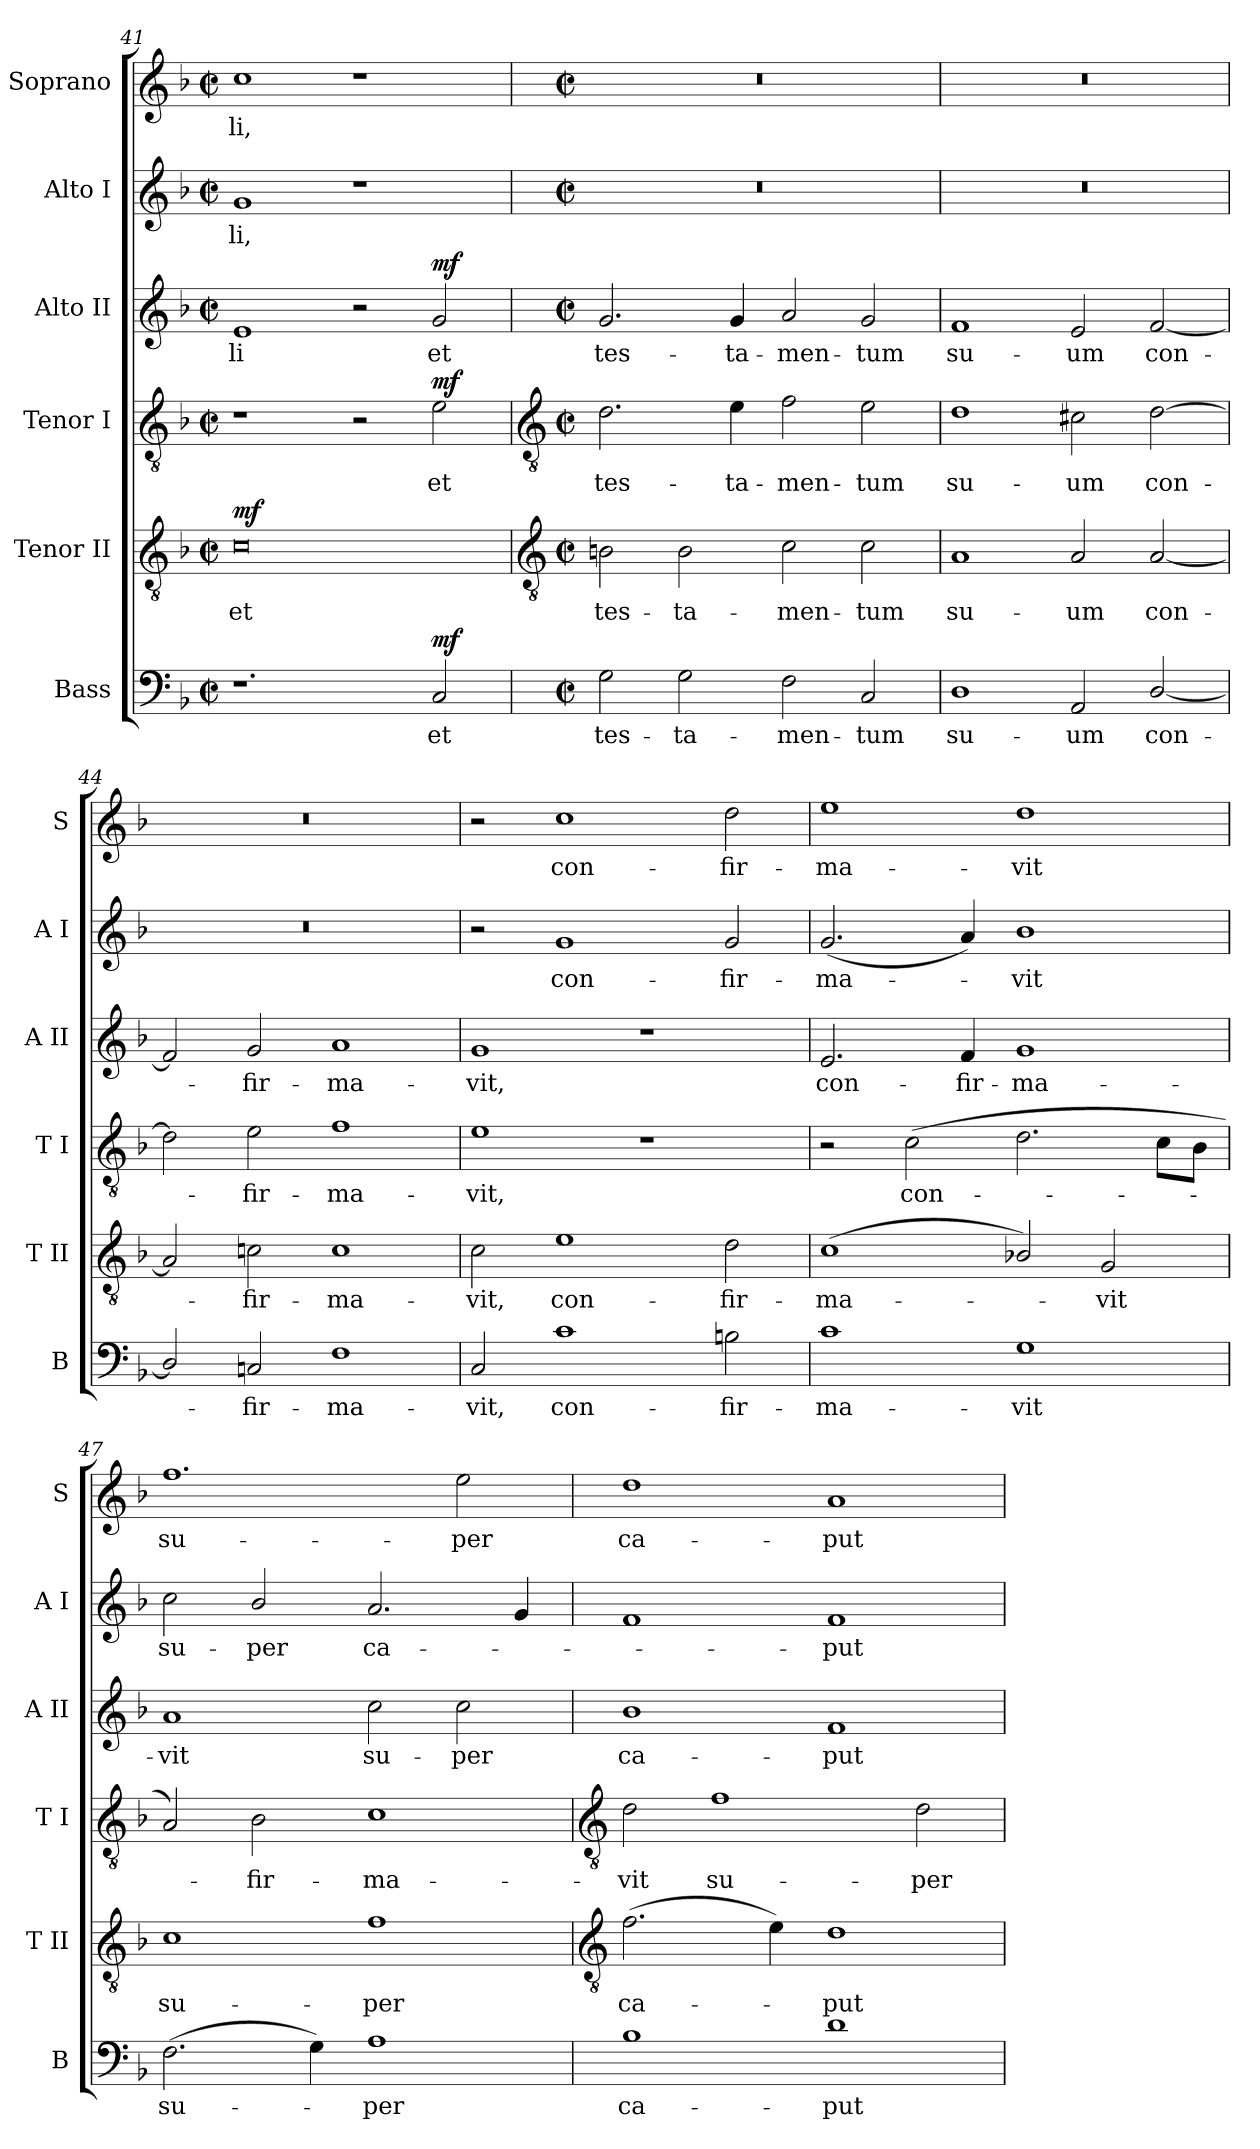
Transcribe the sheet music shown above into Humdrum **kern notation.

**kern	**text	**dynam	**kern	**text	**dynam	**kern	**text	**dynam	**kern	**text	**dynam	**kern	**text	**kern	**text
*part6	*part6	*part6	*part5	*part5	*part5	*part4	*part4	*part4	*part3	*part3	*part3	*part2	*part2	*part1	*part1
*staff6	*staff6	*staff6	*staff5	*staff5	*staff5	*staff4	*staff4	*staff4	*staff3	*staff3	*staff3	*staff2	*staff2	*staff1	*staff1
*I"Bass	*	*	*I"Tenor II	*	*	*I"Tenor I	*	*	*I"Alto II	*	*	*I"Alto I	*	*I"Soprano	*
*I'B	*	*	*I'T II	*	*	*I'T I	*	*	*I'A II	*	*	*I'A I	*	*I'S	*
*clefF4	*	*	*clefGv2	*	*	*clefGv2	*	*	*clefG2	*	*	*clefG2	*	*clefG2	*
*k[b-]	*	*	*k[b-]	*	*	*k[b-]	*	*	*k[b-]	*	*	*k[b-]	*	*k[b-]	*
*F:	*	*	*F:	*	*	*F:	*	*	*F:	*	*	*F:	*	*F:	*
*M4/2	*	*	*M4/2	*	*	*M4/2	*	*	*M4/2	*	*	*M4/2	*	*M4/2	*
*met(c|)	*	*	*met(c|)	*	*	*met(c|)	*	*	*met(c|)	*	*	*met(c|)	*	*met(c|)	*
=41	=41	=41	=41	=41	=41	=41	=41	=41	=41	=41	=41	=41	=41	=41	=41
!	!	!	!	!LO:LY:b	!LO:DY:b	!	!	!	!	!LO:LY:b	!	!	!LO:LY:b	!	!LO:LY:b
1.r	.	.	0c	et	mf	1r	.	.	1e	li	.	1g	li,	1cc	-li,
.	.	.	.	.	.	2r	.	.	2r	.	.	1r	.	1r	.
!	!LO:LY:b	!LO:DY:b	!	!	!	!	!LO:LY:b	!LO:DY:b	!	!LO:LY:b	!LO:DY:b	!	!	!	!
2C	et	mf	.	.	.	2e	et	mf	2g	et	mf	.	.	.	.
!!LO:LB:g=z
=42	=42	=42	=42	=42	=42	=42	=42	=42	=42	=42	=42	=42	=42	=42	=42
*	*	*	*clefGv2	*	*	*clefGv2	*	*	*	*	*	*	*	*	*
*M4/2	*	*	*M4/2	*	*	*M4/2	*	*	*M4/2	*	*	*M4/2	*	*M4/2	*
*met(c|)	*	*	*met(c|)	*	*	*met(c|)	*	*	*met(c|)	*	*	*met(c|)	*	*met(c|)	*
!	!LO:LY:b	!	!	!LO:LY:b	!	!	!LO:LY:b	!	!	!LO:LY:b	!	!	!	!	!
2G	tes-	.	2Bn	tes-	.	2.d	tes-	.	2.g	tes-	.	0r	.	0r	.
!	!LO:LY:b	!	!	!LO:LY:b	!	!	!	!	!	!	!	!	!	!	!
2G	-ta-	.	2B	-ta-	.	.	.	.	.	.	.	.	.	.	.
!	!	!	!	!	!	!	!LO:LY:b	!	!	!LO:LY:b	!	!	!	!	!
.	.	.	.	.	.	4e	-ta-	.	4g	-ta-	.	.	.	.	.
!	!LO:LY:b	!	!	!LO:LY:b	!	!	!LO:LY:b	!	!	!LO:LY:b	!	!	!	!	!
2F	-men-	.	2c	-men-	.	2f	-men-	.	2a	-men-	.	.	.	.	.
!	!LO:LY:b	!	!	!LO:LY:b	!	!	!LO:LY:b	!	!	!LO:LY:b	!	!	!	!	!
2C	-tum	.	2c	-tum	.	2e	-tum	.	2g	-tum	.	.	.	.	.
=43	=43	=43	=43	=43	=43	=43	=43	=43	=43	=43	=43	=43	=43	=43	=43
!	!LO:LY:b	!	!	!LO:LY:b	!	!	!LO:LY:b	!	!	!LO:LY:b	!	!	!	!	!
1D	su-	.	1A	su-	.	1d	su-	.	1f	su-	.	0r	.	0r	.
!	!LO:LY:b	!	!	!LO:LY:b	!	!	!LO:LY:b	!	!	!LO:LY:b	!	!	!	!	!
2AA	-um	.	2A	-um	.	2c#X	-um	.	2e	-um	.	.	.	.	.
!	!LO:LY:b	!	!	!LO:LY:b	!	!	!LO:LY:b	!	!	!LO:LY:b	!	!	!	!	!
[2D/	con-	.	[2A	con-	.	[2d	con-	.	[2f	con-	.	.	.	.	.
=44	=44	=44	=44	=44	=44	=44	=44	=44	=44	=44	=44	=44	=44	=44	=44
2D/]	.	.	2A]	.	.	2d]	.	.	2f]	.	.	0r	.	0r	.
!	!LO:LY:b	!	!	!LO:LY:b	!	!	!LO:LY:b	!	!	!LO:LY:b	!	!	!	!	!
2Cn	fir-	.	2cn	fir-	.	2e	fir-	.	2g	fir-	.	.	.	.	.
!	!LO:LY:b	!	!	!LO:LY:b	!	!	!LO:LY:b	!	!	!LO:LY:b	!	!	!	!	!
1F	-ma-	.	1c	-ma-	.	1f	-ma-	.	1a	-ma-	.	.	.	.	.
=45	=45	=45	=45	=45	=45	=45	=45	=45	=45	=45	=45	=45	=45	=45	=45
!	!LO:LY:b	!	!	!LO:LY:b	!	!	!LO:LY:b	!	!	!LO:LY:b	!	!	!	!	!
2C	-vit,	.	2c	-vit,	.	1e	-vit,	.	1g	-vit,	.	2r	.	2r	.
!	!LO:LY:b	!	!	!LO:LY:b	!	!	!	!	!	!	!	!	!LO:LY:b	!	!LO:LY:b
1c	con-	.	1e	con-	.	.	.	.	.	.	.	1g	con-	1cc	con-
.	.	.	.	.	.	1r	.	.	1r	.	.	.	.	.	.
!	!LO:LY:b	!	!	!LO:LY:b	!	!	!	!	!	!	!	!	!LO:LY:b	!	!LO:LY:b
2Bn	-fir-	.	2d	-fir-	.	.	.	.	.	.	.	2g	-fir-	2dd	-fir-
=46	=46	=46	=46	=46	=46	=46	=46	=46	=46	=46	=46	=46	=46	=46	=46
!	!LO:LY:b	!	!	!LO:LY:b	!	!	!	!	!	!LO:LY:b	!	!	!LO:LY:b	!	!LO:LY:b
1c	-ma-	.	(<1c	-ma-	.	2r	.	.	2.e	con-	.	(<2.g	-ma-	1ee	-ma-
!	!	!	!	!	!	!	!LO:LY:b	!	!	!	!	!	!	!	!
.	.	.	.	.	.	(>2c	con-	.	.	.	.	.	.	.	.
!	!	!	!	!	!	!	!	!	!	!LO:LY:b	!	!	!	!	!
.	.	.	.	.	.	.	.	.	4f	-fir-	.	4a)	.	.	.
!	!LO:LY:b	!	!	!	!	!	!	!	!	!LO:LY:b	!	!	!LO:LY:b	!	!LO:LY:b
1G	-vit	.	2B-X/)	.	.	2.d	.	.	1g	-ma-	.	1b-	vit	1dd	-vit
!	!	!	!	!LO:LY:b	!	!	!	!	!	!	!	!	!	!	!
.	.	.	2G	vit	.	.	.	.	.	.	.	.	.	.	.
.	.	.	.	.	.	8cL	.	.	.	.	.	.	.	.	.
.	.	.	.	.	.	8B-J	.	.	.	.	.	.	.	.	.
=47	=47	=47	=47	=47	=47	=47	=47	=47	=47	=47	=47	=47	=47	=47	=47
!	!LO:LY:b	!	!	!LO:LY:b	!	!	!	!	!	!LO:LY:b	!	!	!LO:LY:b	!	!LO:LY:b
(>2.F	su-	.	1c	su-	.	2A)	.	.	1a	-vit	.	2cc	su-	1.ff	su-
!	!	!	!	!	!	!	!LO:LY:b	!	!	!	!	!	!LO:LY:b	!	!
.	.	.	.	.	.	2B-	fir-	.	.	.	.	2b-/	-per	.	.
4G)	.	.	.	.	.	.	.	.	.	.	.	.	.	.	.
!	!LO:LY:b	!	!	!LO:LY:b	!	!	!LO:LY:b	!	!	!LO:LY:b	!	!	!LO:LY:b	!	!
1A	per	.	1f	-per	.	1c	-ma-	.	2cc	su-	.	2.a	ca-	.	.
!	!	!	!	!	!	!	!	!	!	!LO:LY:b	!	!	!	!	!LO:LY:b
.	.	.	.	.	.	.	.	.	2cc	-per	.	.	.	2ee	-per
.	.	.	.	.	.	.	.	.	.	.	.	4g	.	.	.
!!LO:LB:g=z
=48	=48	=48	=48	=48	=48	=48	=48	=48	=48	=48	=48	=48	=48	=48	=48
*	*	*	*clefGv2	*	*	*clefGv2	*	*	*	*	*	*	*	*	*
!	!LO:LY:b	!	!	!LO:LY:b	!	!	!LO:LY:b	!	!	!LO:LY:b	!	!	!	!	!LO:LY:b
1B-	ca-	.	(>2.f	ca-	.	2d	-vit	.	1b-	ca-	.	1f	.	1dd	ca-
!	!	!	!	!	!	!	!LO:LY:b	!	!	!	!	!	!	!	!
.	.	.	.	.	.	1f	su-	.	.	.	.	.	.	.	.
.	.	.	4e)	.	.	.	.	.	.	.	.	.	.	.	.
!	!LO:LY:b	!	!	!LO:LY:b	!	!	!	!	!	!LO:LY:b	!	!	!LO:LY:b	!	!LO:LY:b
1d	-put	.	1d	put	.	.	.	.	1f	-put	.	1f	put	1a	-put
!	!	!	!	!	!	!	!LO:LY:b	!	!	!	!	!	!	!	!
.	.	.	.	.	.	2d	-per	.	.	.	.	.	.	.	.
=	=	=	=	=	=	=	=	=	=	=	=	=	=	=	=
*-	*-	*-	*-	*-	*-	*-	*-	*-	*-	*-	*-	*-	*-	*-	*-
